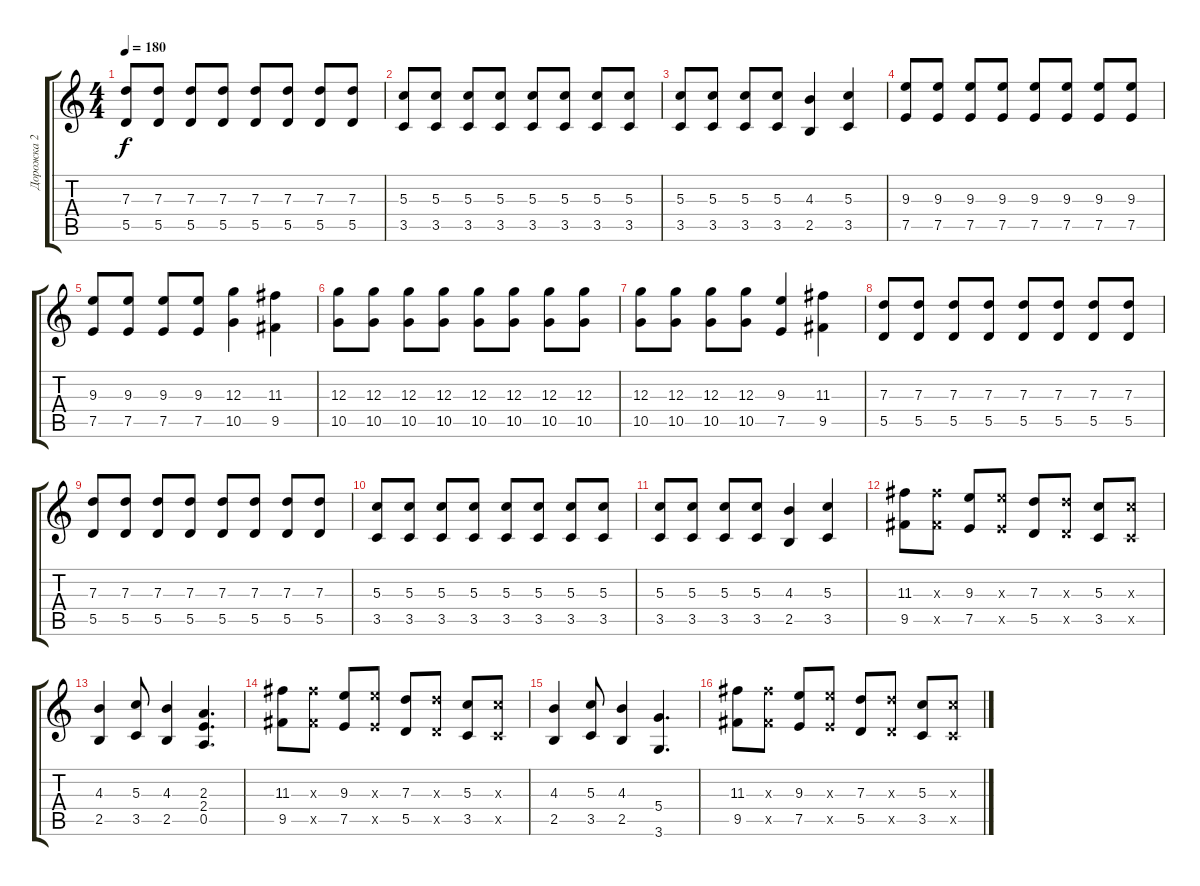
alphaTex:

\track ("Дорожка 2" "Дорожка 2") {instrument distortionguitar}
\staff {score tabs}
\tuning (E4 B3 G3 D3 A2 E2) {hide}
\ts (4 4)
\tempo 180
\clef g2
\ks c
(7.3 5.5).8{dy f} (7.3 5.5).8 (7.3 5.5).8 (7.3 5.5).8 (7.3 5.5).8 (7.3 5.5).8 (7.3 5.5).8 (7.3 5.5).8 |
(5.3 3.5).8 (5.3 3.5).8 (5.3 3.5).8 (5.3 3.5).8 (5.3 3.5).8 (5.3 3.5).8 (5.3 3.5).8 (5.3 3.5).8 |
(5.3 3.5).8 (5.3 3.5).8 (5.3 3.5).8 (5.3 3.5).8 (4.3 2.5).4 (5.3 3.5).4 |
(9.3 7.5).8 (9.3 7.5).8 (9.3 7.5).8 (9.3 7.5).8 (9.3 7.5).8 (9.3 7.5).8 (9.3 7.5).8 (9.3 7.5).8 |
(9.3 7.5).8 (9.3 7.5).8 (9.3 7.5).8 (9.3 7.5).8 (12.3 10.5).4 (11.3 9.5).4 |
(12.3 10.5).8 (12.3 10.5).8 (12.3 10.5).8 (12.3 10.5).8 (12.3 10.5).8 (12.3 10.5).8 (12.3 10.5).8 (12.3 10.5).8 |
(12.3 10.5).8 (12.3 10.5).8 (12.3 10.5).8 (12.3 10.5).8 (9.3 7.5).4 (11.3 9.5).4 |
(7.3 5.5).8 (7.3 5.5).8 (7.3 5.5).8 (7.3 5.5).8 (7.3 5.5).8 (7.3 5.5).8 (7.3 5.5).8 (7.3 5.5).8 |
(7.3 5.5).8 (7.3 5.5).8 (7.3 5.5).8 (7.3 5.5).8 (7.3 5.5).8 (7.3 5.5).8 (7.3 5.5).8 (7.3 5.5).8 |
(5.3 3.5).8 (5.3 3.5).8 (5.3 3.5).8 (5.3 3.5).8 (5.3 3.5).8 (5.3 3.5).8 (5.3 3.5).8 (5.3 3.5).8 |
(5.3 3.5).8 (5.3 3.5).8 (5.3 3.5).8 (5.3 3.5).8 (4.3 2.5).4 (5.3 3.5).4 |
(11.3 9.5).8 (11.3{x} 9.5{x}).8 (9.3 7.5).8 (9.3{x} 7.5{x}).8 (7.3 5.5).8 (7.3{x} 5.5{x}).8 (5.3 3.5).8 (5.3{x} 3.5{x}).8 |
(4.3 2.5).4 (5.3 3.5).8 (4.3 2.5).4 (2.3 2.4 0.5).4{d} |
(11.3 9.5).8 (11.3{x} 9.5{x}).8 (9.3 7.5).8 (9.3{x} 7.5{x}).8 (7.3 5.5).8 (7.3{x} 5.5{x}).8 (5.3 3.5).8 (5.3{x} 3.5{x}).8 |
(4.3 2.5).4 (5.3 3.5).8 (4.3 2.5).4 (5.4 3.6).4{d} |
(11.3 9.5).8 (11.3{x} 9.5{x}).8 (9.3 7.5).8 (9.3{x} 7.5{x}).8 (7.3 5.5).8 (7.3{x} 5.5{x}).8 (5.3 3.5).8 (5.3{x} 3.5{x}).8
